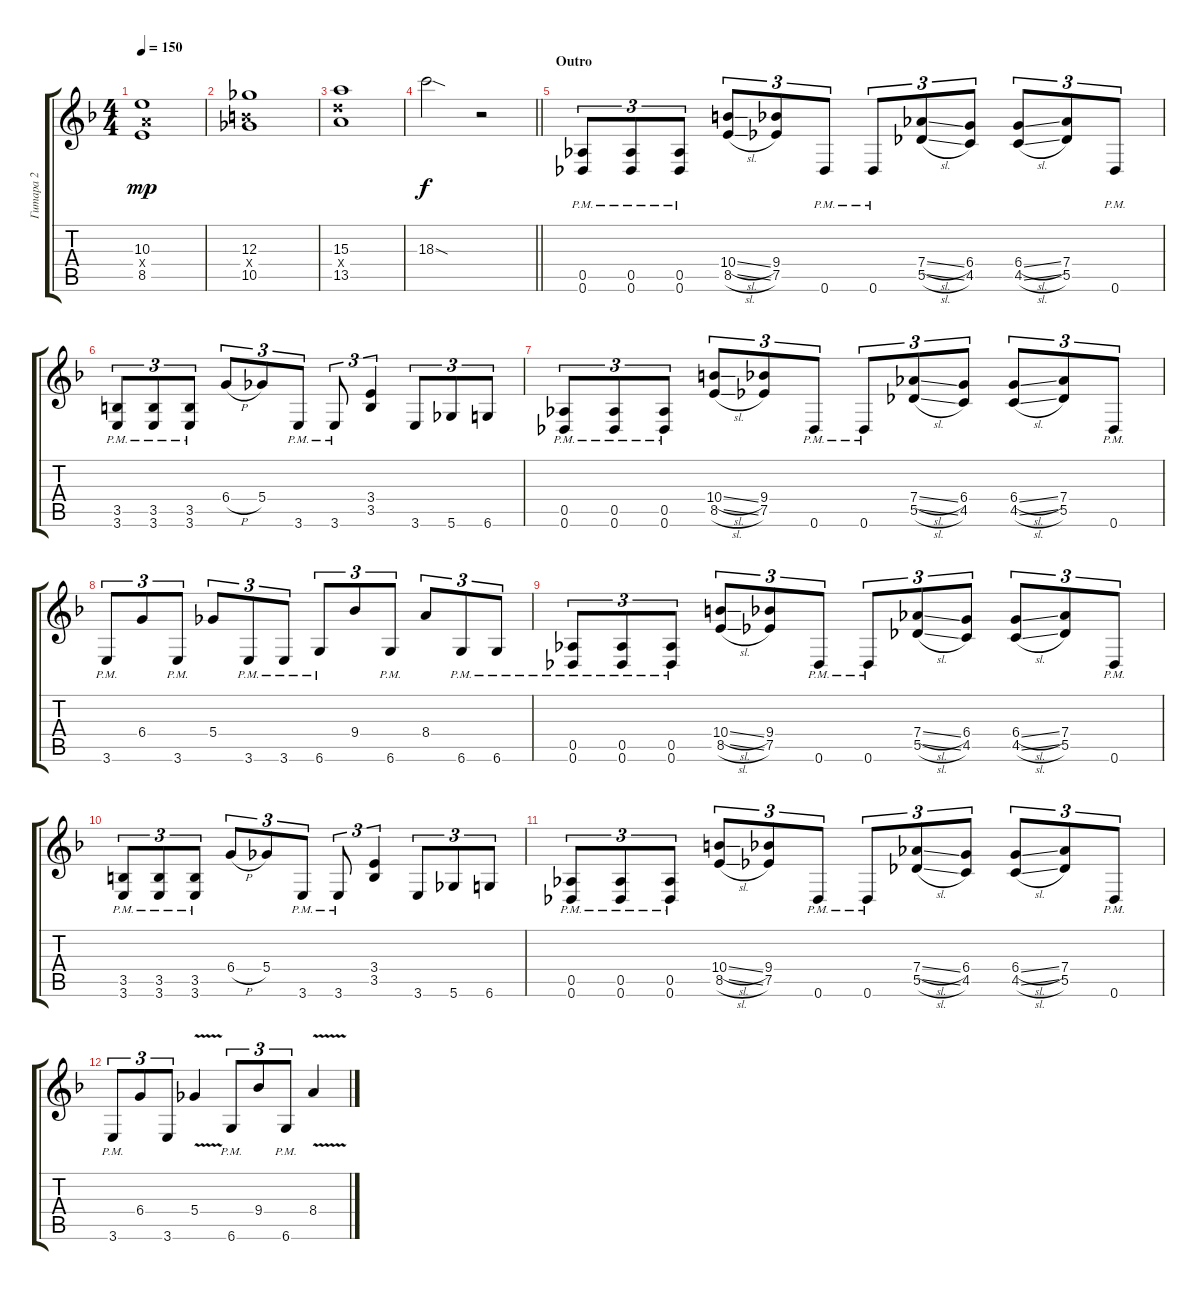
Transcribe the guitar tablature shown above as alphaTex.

\track ("Гитара 2" "Гитара 2") {instrument distortionguitar}
\staff {score tabs}
\tuning (Eb4 Bb3 Gb3 Db3 Ab2 Db2) {hide}
\ts (4 4)
\tempo 150
\clef g2
\ks dminor
(10.3 8.4{x} 8.5).1{dy mp} |
(12.3 10.4{x} 10.5).1 |
(15.3 13.4{x} 13.5).1 |
\barLineRight lightlight
18.3{sod}.2{dy f} r.2 |
\section ("" "Outro")
(0.5{pm} 0.6{pm}).8{tu (3 2)} (0.5{pm} 0.6{pm}).8{tu (3 2)} (0.5{pm} 0.6{pm}).8{tu (3 2)} (10.4{sl} 8.5{sl}).8{tu (3 2)} (9.4 7.5).8{tu (3 2)} 0.6{pm}.8{tu (3 2)} 0.6{pm}.8{tu (3 2)} (7.4{sl} 5.5{sl}).8{tu (3 2)} (6.4 4.5).8{tu (3 2)} (6.4{sl} 4.5{sl}).8{tu (3 2)} (7.4 5.5).8{tu (3 2)} 0.6{pm}.8{tu (3 2)} |
(3.5{pm} 3.6{pm}).8{tu (3 2)} (3.5{pm} 3.6{pm}).8{tu (3 2)} (3.5{pm} 3.6{pm}).8{tu (3 2)} 6.4{h}.8{tu (3 2)} 5.4.8{tu (3 2)} 3.6{pm}.8{tu (3 2)} 3.6{pm}.8{tu (3 2)} (3.4 3.5).4{tu (3 2)} 3.6.8{tu (3 2)} 5.6.8{tu (3 2)} 6.6.8{tu (3 2)} |
(0.5{pm} 0.6{pm}).8{tu (3 2)} (0.5{pm} 0.6{pm}).8{tu (3 2)} (0.5{pm} 0.6{pm}).8{tu (3 2)} (10.4{sl} 8.5{sl}).8{tu (3 2)} (9.4 7.5).8{tu (3 2)} 0.6{pm}.8{tu (3 2)} 0.6{pm}.8{tu (3 2)} (7.4{sl} 5.5{sl}).8{tu (3 2)} (6.4 4.5).8{tu (3 2)} (6.4{sl} 4.5{sl}).8{tu (3 2)} (7.4 5.5).8{tu (3 2)} 0.6{pm}.8{tu (3 2)} |
3.6{pm}.8{tu (3 2)} 6.4.8{tu (3 2)} 3.6{pm}.8{tu (3 2)} 5.4.8{tu (3 2)} 3.6{pm}.8{tu (3 2)} 3.6{pm}.8{tu (3 2)} 6.6{pm}.8{tu (3 2)} 9.4.8{tu (3 2)} 6.6{pm}.8{tu (3 2)} 8.4.8{tu (3 2)} 6.6{pm}.8{tu (3 2)} 6.6{pm}.8{tu (3 2)} |
(0.5{pm} 0.6{pm}).8{tu (3 2)} (0.5{pm} 0.6{pm}).8{tu (3 2)} (0.5{pm} 0.6{pm}).8{tu (3 2)} (10.4{sl} 8.5{sl}).8{tu (3 2)} (9.4 7.5).8{tu (3 2)} 0.6{pm}.8{tu (3 2)} 0.6{pm}.8{tu (3 2)} (7.4{sl} 5.5{sl}).8{tu (3 2)} (6.4 4.5).8{tu (3 2)} (6.4{sl} 4.5{sl}).8{tu (3 2)} (7.4 5.5).8{tu (3 2)} 0.6{pm}.8{tu (3 2)} |
(3.5{pm} 3.6{pm}).8{tu (3 2)} (3.5{pm} 3.6{pm}).8{tu (3 2)} (3.5{pm} 3.6{pm}).8{tu (3 2)} 6.4{h}.8{tu (3 2)} 5.4.8{tu (3 2)} 3.6{pm}.8{tu (3 2)} 3.6{pm}.8{tu (3 2)} (3.4 3.5).4{tu (3 2)} 3.6.8{tu (3 2)} 5.6.8{tu (3 2)} 6.6.8{tu (3 2)} |
(0.5{pm} 0.6{pm}).8{tu (3 2)} (0.5{pm} 0.6{pm}).8{tu (3 2)} (0.5{pm} 0.6{pm}).8{tu (3 2)} (10.4{sl} 8.5{sl}).8{tu (3 2)} (9.4 7.5).8{tu (3 2)} 0.6{pm}.8{tu (3 2)} 0.6{pm}.8{tu (3 2)} (7.4{sl} 5.5{sl}).8{tu (3 2)} (6.4 4.5).8{tu (3 2)} (6.4{sl} 4.5{sl}).8{tu (3 2)} (7.4 5.5).8{tu (3 2)} 0.6{pm}.8{tu (3 2)} |
3.6{pm}.8{tu (3 2)} 6.4.8{tu (3 2)} 3.6.8{tu (3 2)} 5.4{v}.4 6.6{pm}.8{tu (3 2)} 9.4.8{tu (3 2)} 6.6{pm}.8{tu (3 2)} 8.4{v}.4
